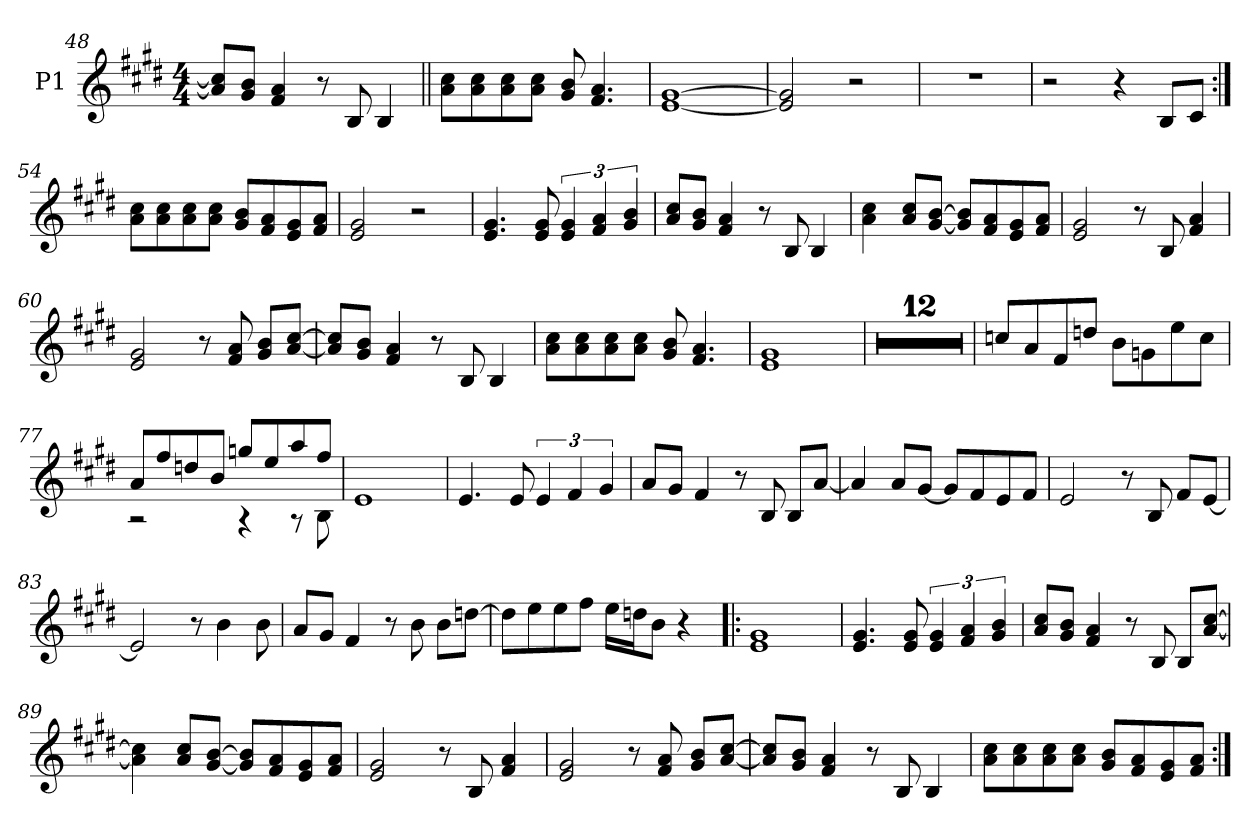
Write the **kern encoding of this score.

**kern
*part1
*staff1
*I"P1
*clefG2
*k[f#c#g#d#]
*E:
*M4/4
=48
8a/] 8cc#/]L
8g#/ 8b/J
4f#/ 4a/
8r
8B/
4B/
=49||
8a\ 8cc#\L
8a\ 8cc#\
8a\ 8cc#\
8a\ 8cc#\J
8g#/ 8b/
4.f#/ 4.a/
=50
[<1e [>1g#
=51
2e/] 2g#/]
2r
=52
1r
!!LO:PB:g=z
=53
2r
4r
8B/L
8c#/J
=54:|!
8a\ 8cc#\L
8a\ 8cc#\
8a\ 8cc#\
8a\ 8cc#\J
8g#/ 8b/L
8f#/ 8a/
8e/ 8g#/
8f#/ 8a/J
=55
2e/ 2g#/
2r
=56
4.e/ 4.g#/
8e/ 8g#/
6e/ 6g#/
6f#/ 6a/
6g#/ 6b/
=57
8a/ 8cc#/L
8g#/ 8b/J
4f#/ 4a/
8r
8B/
4B/
!!LO:LB:g=z
=58
4a\ 4cc#\
8a/ 8cc#/L
[<8g#/ [>8b/J
8g#/] 8b/]L
8f#/ 8a/
8e/ 8g#/
8f#/ 8a/J
=59
2e/ 2g#/
8r
8B/
4f#/ 4a/
=60
2e/ 2g#/
8r
8f#/ 8a/
8g#/ 8b/L
[<8a/ [>8cc#/J
=61
8a/] 8cc#/]L
8g#/ 8b/J
4f#/ 4a/
8r
8B/
4B/
=62
8a\ 8cc#\L
8a\ 8cc#\
8a\ 8cc#\
8a\ 8cc#\J
8g#/ 8b/
4.f#/ 4.a/
=63
1e 1g#
!!LO:LB:g=z
=64
1r
=65
1r
=66
1r
=67
1r
=68
1r
=69
1r
=70
1r
=71
1r
=72
1r
=73
1r
=74
1r
!!LO:LB:g=z
=75
1r
=76
8ccn/L
8a/
8f#/
8ddn/J
8b\L
8gn\
8ee\
8cc\J
=77
*^
8a/L	2r
8ff#/	.
8ddn/	.
8b/J	.
8ggn/L	4r
8ee/	.
8aa/	8r
8ff#/J	8B\
*v	*v
=78
1e
=79
4.e/
8e/
6e/
6f#/
6g#/
=80
8a/L
8g#/J
4f#/
8r
8B/
8B/L
[<8a/J
!!LO:LB:g=z
=81
4a/]
8a/L
[<8g#/J
8g#/L]
8f#/
8e/
8f#/J
=82
2e/
8r
8B/
8f#/L
[<8e/J
=83
2e/]
8r
4b\
8b\
=84
8a/L
8g#/J
4f#/
8r
8b\
8b\L
[>8ddn\J
!!LO:LB:g=z
=85
8dd\L]
8ee\
8ee\
8ff#\J
16ee\LL
16ddn\J
8b\J
4r
=86!|:
1e 1g#
=87
4.e/ 4.g#/
8e/ 8g#/
6e/ 6g#/
6f#/ 6a/
6g#/ 6b/
=88
8a/ 8cc#/L
8g#/ 8b/J
4f#/ 4a/
8r
8B/
8B/L
[<8a/ [>8cc#/J
=89
4a\] 4cc#\]
8a/ 8cc#/L
[<8g#/ [>8b/J
8g#/] 8b/]L
8f#/ 8a/
8e/ 8g#/
8f#/ 8a/J
!!LO:LB:g=z
=90
2e/ 2g#/
8r
8B/
4f#/ 4a/
=91
2e/ 2g#/
8r
8f#/ 8a/
8g#/ 8b/L
[<8a/ [>8cc#/J
=92
8a/] 8cc#/]L
8g#/ 8b/J
4f#/ 4a/
8r
8B/
4B/
=93
8a\ 8cc#\L
8a\ 8cc#\
8a\ 8cc#\
8a\ 8cc#\J
8g#/ 8b/L
8f#/ 8a/
8e/ 8g#/
8f#/ 8a/J
=:|!
*-
